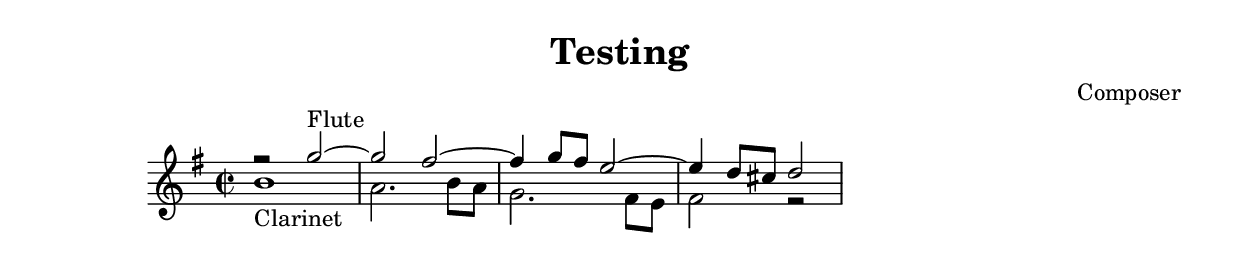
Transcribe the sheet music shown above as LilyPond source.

\header {
  title = "Testing"
  composer = "Composer"
}
\score {
  \new Staff <<
    \new Voice \relative c''' {
      \set midiInstrument = #"flute"
      \voiceOne
      \key g \major
      \time 2/2
      r2 g-"Flute" ~
      g fis ~
      fis4 g8 fis e2 ~
      e4 d8 cis d2
    }
    \new Voice \relative c'' {
      \set midiInstrument = #"clarinet"
      \voiceTwo
      b1-"Clarinet"
      a2. b8 a
      g2. fis8 e
      fis2 r
    }
  >>
  \layout { }
  \midi {
    \context {
      \Staff
      \remove "Staff_performer"
    }
    \context {
      \Voice
      \consists "Staff_performer"
    }
    \tempo 2 = 72
  }

}